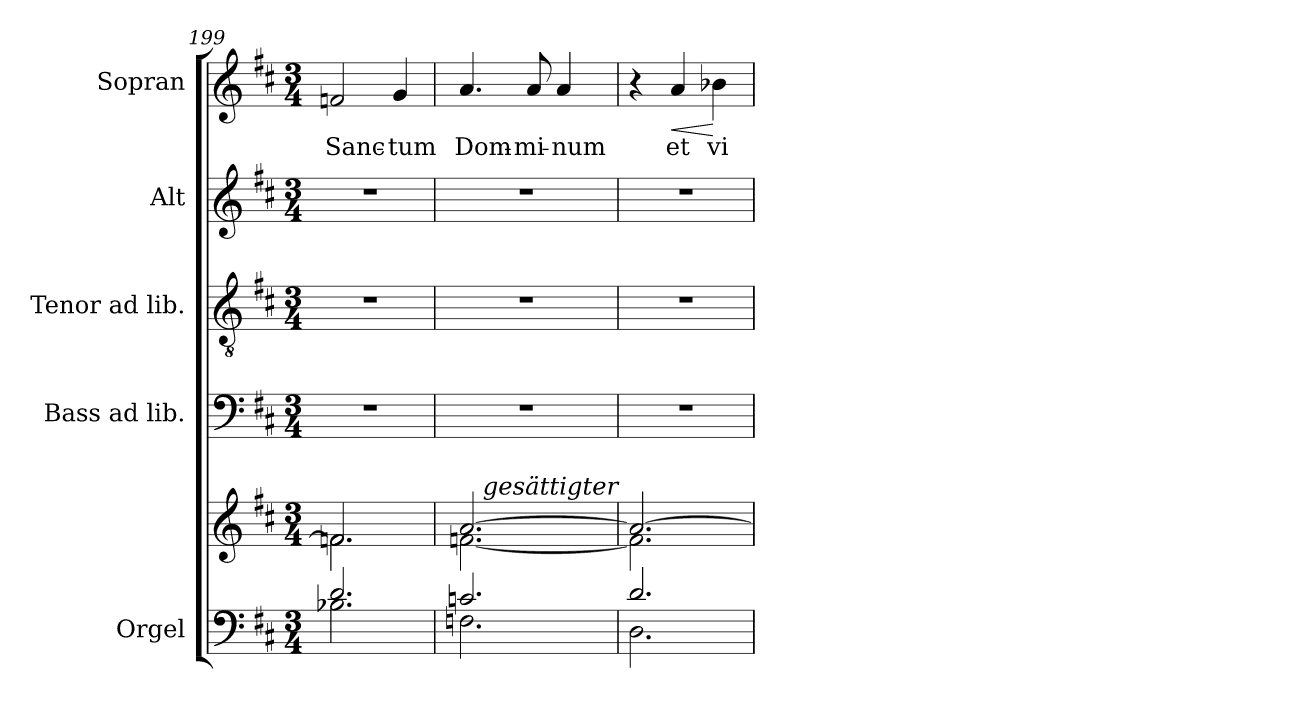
**kern	**kern	**kern	**kern	**kern	**kern	**text	**dynam
*part5	*part5	*part4	*part3	*part2	*part1	*part1	*part1
*staff6	*staff5	*staff4	*staff3	*staff2	*staff1	*staff1	*staff1
*I"Orgel	*	*I"Bass ad lib.	*I"Tenor ad lib.	*I"Alt	*I"Sopran	*	*
*I'Org.	*	*I'B.	*I'T.	*I'A.	*I'S.	*	*
!!LO:LB:g=z
*clefF4	*clefG2	*clefF4	*clefGv2	*clefG2	*clefG2	*	*
*k[f#c#]	*k[f#c#]	*k[f#c#]	*k[f#c#]	*k[f#c#]	*k[f#c#]	*	*
*D:	*D:	*D:	*D:	*D:	*D:	*	*
*M3/4	*M3/4	*M3/4	*M3/4	*M3/4	*M3/4	*	*
=199	=199	=199	=199	=199	=199	=199	=199
*^	*^	*	*	*	*	*	*
!	!	!	!	!	!	!	!	!LO:LY:b	!
2.d/	2.B-X\	2.fn/	2.f\]	2.r	2.r	2.r	2fn/	Sanc-	.
!	!	!	!	!	!	!	!	!LO:LY:b	!
.	.	.	.	.	.	.	4g/	-tum	.
=200	=200	=200	=200	=200	=200	=200	=200	=200	=200
!	!	!	!	!	!	!	!	!LO:LY:b	!
*	*	*	*^	*	*	*	*	*	*
2.cn/	2.Fn\	[>2.a/	[<2.fn\	16.ryy	2.r	2.r	2.r	4.a/	Dom-	.
!	!	!	!	!LO:TX:a:i:t=gesättigter	!	!	!	!	!	!
.	.	.	.	2ryy	.	.	.	.	.	.
!	!	!	!	!	!	!	!	!	!LO:LY:b	!
.	.	.	.	.	.	.	.	8a/	-mi-	.
!	!	!	!	!	!	!	!	!	!LO:LY:b	!
.	.	.	.	.	.	.	.	4a/	-num	.
.	.	.	.	8ryy	.	.	.	.	.	.
.	.	.	.	32ryy	.	.	.	.	.	.
*	*	*	*v	*v	*	*	*	*	*	*
=201	=201	=201	=201	=201	=201	=201	=201	=201	=201
2.d/	2.D\	2.a/_	2.f\]	2.r	2.r	2.r	4r	.	.
!	!	!	!	!	!	!	!	!LO:LY:b	!LO:HP:b
.	.	.	.	.	.	.	4a/	et	<
!	!	!	!	!	!	!	!	!LO:LY:b	!
.	.	.	.	.	.	.	4b-X\	vi-	[
*v	*v	*	*	*	*	*	*	*	*
*	*v	*v	*	*	*	*	*	*
=	=	=	=	=	=	=	=
*-	*-	*-	*-	*-	*-	*-	*-
